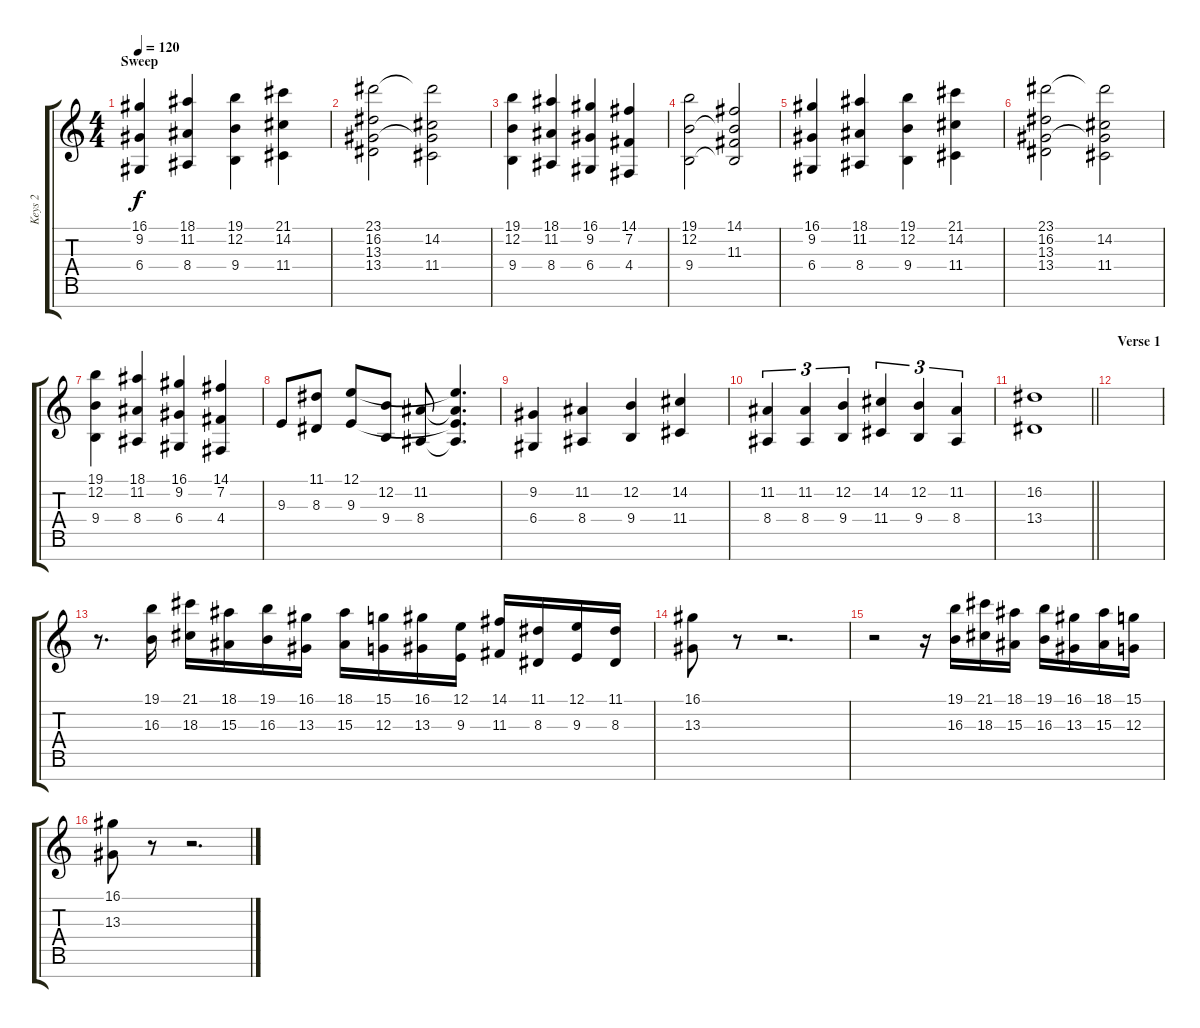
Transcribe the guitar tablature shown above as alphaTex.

\track ("Keys 2" "Keys 2") {instrument stringensemble1}
\staff {score tabs}
\tuning (E4 B3 G3 D3 A2 E2 B1) {hide}
\ts (4 4)
\section ("" "Sweep")
\tempo 120
\clef g2
\ks c
(16.1 9.2 6.4).4{dy f} (18.1 11.2 8.4).4 (19.1 12.2 9.4).4 (21.1 14.2 11.4).4 |
(23.1 16.2 13.3 13.4).2 (23.1{t} 14.2 13.3{t} 11.4).2 |
(19.1 12.2 9.4).4 (18.1 11.2 8.4).4 (16.1 9.2 6.4).4 (14.1 7.2 4.4).4 |
(19.1 12.2 9.4).2 (14.1 12.2{t} 11.3 9.4{t}).2 |
(16.1 9.2 6.4).4 (18.1 11.2 8.4).4 (19.1 12.2 9.4).4 (21.1 14.2 11.4).4 |
(23.1 16.2 13.3 13.4).2 (23.1{t} 14.2 13.3{t} 11.4).2 |
(19.1 12.2 9.4).4 (18.1 11.2 8.4).4 (16.1 9.2 6.4).4 (14.1 7.2 4.4).4 |
9.3.8 (11.1 8.3).8 (12.1 9.3).8 (12.2 9.4).8 (11.2 8.4).8 (12.1{t} 11.2{t} 9.3{t} 8.4{t}).4{d} |
(9.2 6.4).4 (11.2 8.4).4 (12.2 9.4).4 (14.2 11.4).4 |
(11.2 8.4).4{tu (3 2)} (11.2 8.4).4{tu (3 2)} (12.2 9.4).4{tu (3 2)} (14.2 11.4).4{tu (3 2)} (12.2 9.4).4{tu (3 2)} (11.2 8.4).4{tu (3 2)} |
\barLineRight lightlight
(16.2 13.4).1 |
\section ("" "Verse 1")
|
r.8{d} (19.1 16.3).16 (21.1 18.3).16 (18.1 15.3).16 (19.1 16.3).16 (16.1 13.3).16 (18.1 15.3).16 (15.1 12.3).16 (16.1 13.3).16 (12.1 9.3).16 (14.1 11.3).16 (11.1 8.3).16 (12.1 9.3).16 (11.1 8.3).16 |
(16.1 13.3).8 r.8 r.2{d} |
r.2 r.16 (19.1 16.3).16 (21.1 18.3).16 (18.1 15.3).16 (19.1 16.3).16 (16.1 13.3).16 (18.1 15.3).16 (15.1 12.3).16 |
(16.1 13.3).8 r.8 r.2{d}
